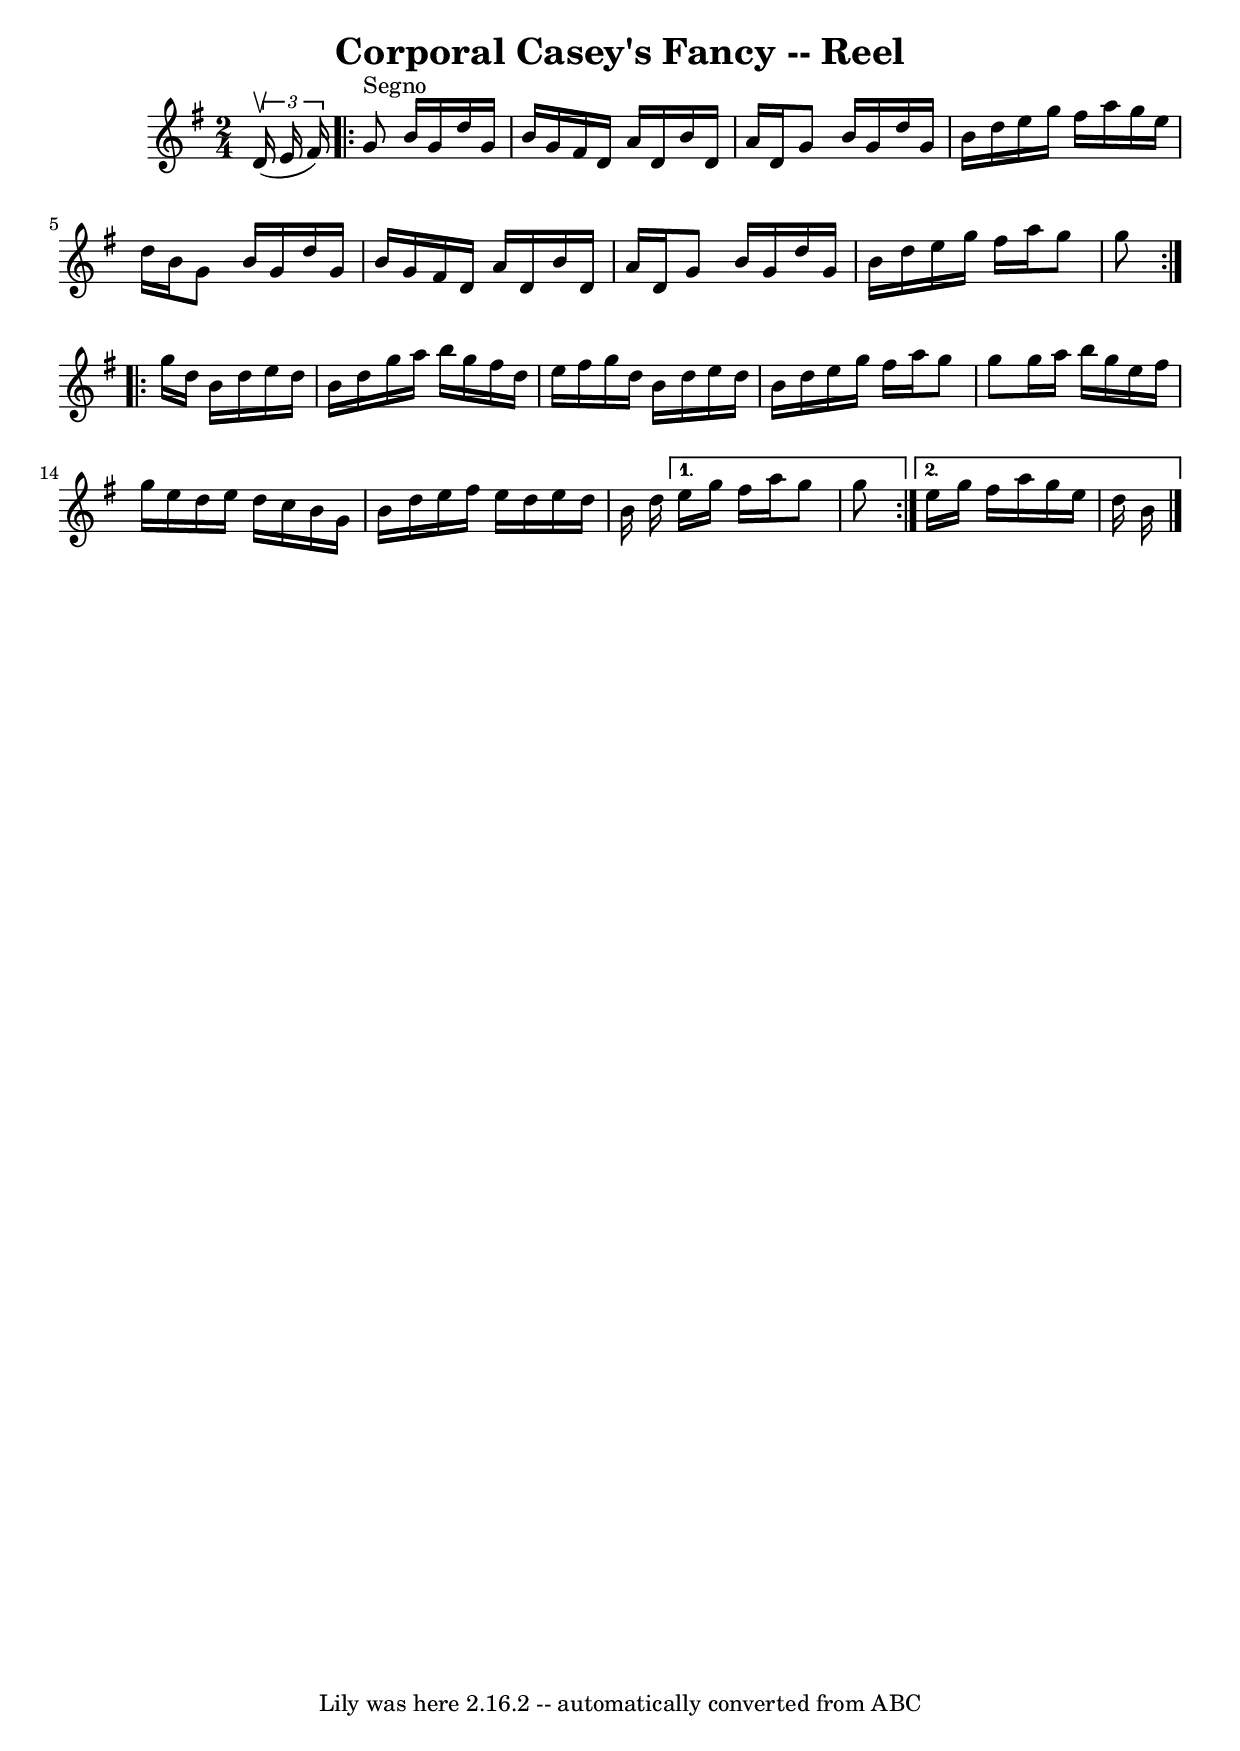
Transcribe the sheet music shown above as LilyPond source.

\version "2.7.40"
\include "Mammoth.ily"
\header {
	%% book = "Ryan's Mammoth Collection"
	crossRefNumber = "1"
	footnotes = "\\\\AKA Five Mile Chase, Four Hand Reel\\\\AKA Parnell's Reel (in the same book)\\\\139"
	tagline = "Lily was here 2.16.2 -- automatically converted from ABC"
	title = "Corporal Casey's Fancy -- Reel"
}
voicedefault =  {


\time 2/4 \key g \major   \times 2/3 { d'16^\upbow(e'16 fis'16) }   
\repeat volta 2 { g'8^"Segno" b'16 g'16 d''16 g'16 b'16    
g'16    |
 fis'16 d'16 a'16 d'16 b'16 d'16 a'16    
d'16    |
 g'8 b'16 g'16 d''16 g'16 b'16 d''16    
|
 e''16 g''16 fis''16 a''16 g''16 e''16 d''16    
b'16    |
 g'8 b'16 g'16 d''16 g'16 b'16 g'16    
|
 fis'16 d'16 a'16 d'16 b'16 d'16 a'16 d'16    
|
 g'8 b'16 g'16 d''16 g'16 b'16 d''16    |
   
e''16 g''16 fis''16 a''16 g''8 g''8    } \repeat volta 2 {     
g''16 d''16 b'16 d''16 e''16 d''16 b'16 d''16    |
  
 g''16 a''16 b''16 g''16 fis''16 d''16 e''16 fis''16    
|
 g''16 d''16 b'16 d''16 e''16 d''16 b'16 d''16   
 |
 e''16 g''16 fis''16 a''16 g''8 g''8    |
     
g''16 a''16 b''16 g''16 e''16 fis''16 g''16 e''16    
|
 d''16 e''16 d''16 c''16 b'16 g'16 b'16 d''16    
|
 e''16 fis''16 e''16 d''16 e''16 d''16 b'16    
d''16    } \alternative{{ e''16 g''16 fis''16 a''16 g''8 g''8  
  } { e''16 g''16 fis''16 a''16 g''16 e''16 d''16 b'16   
   \bar "|."   }}
}

\score{
    <<

	\context Staff="default"
	{
	    \voicedefault 
	}

    >>
	\layout {
	}
	\midi {}
}
